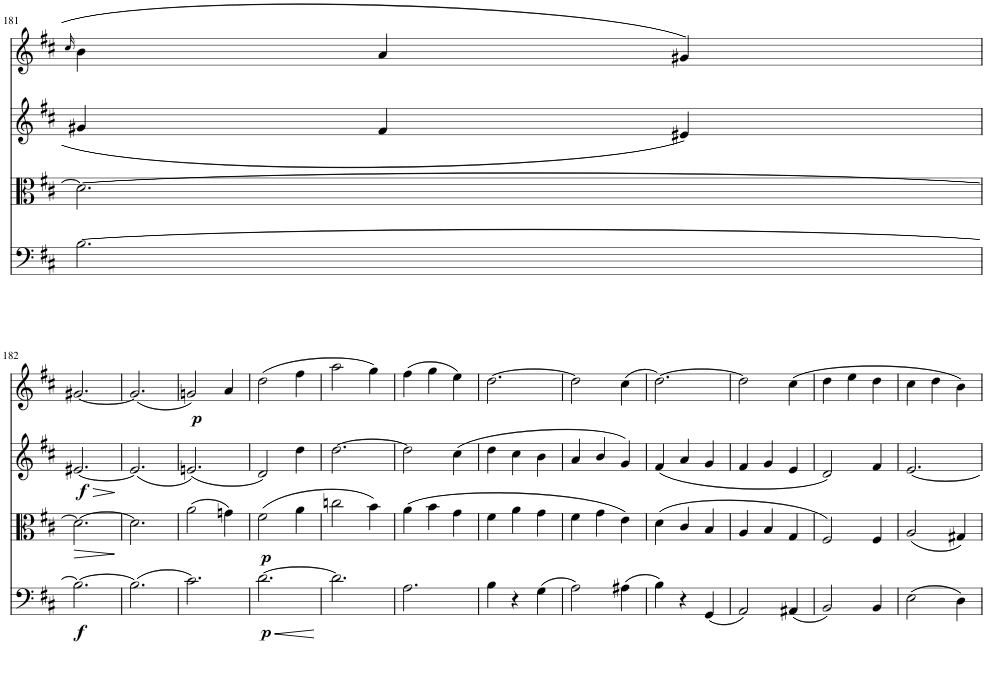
**kern	**dynam	**kern	**dynam	**kern	**dynam	**kern	**dynam
*part4	*part4	*part3	*part3	*part2	*part2	*part1	*part1
*staff4	*staff4	*staff3	*staff3	*staff2	*staff2	*staff1	*staff1
*I"Piano	*	*I"Piano	*	*I"Piano	*	*I"Piano	*
*I'Pno	*	*I'Pno	*	*I'Pno	*	*I'Pno	*
!!LO:PB:g=z
*clefF4	*	*clefC3	*	*clefG2	*	*clefG2	*
*k[f#c#]	*	*k[f#c#]	*	*k[f#c#]	*	*k[f#c#]	*
*M3/4	*	*M3/4	*	*M3/4	*	*M3/4	*
=181	=181	=181	=181	=181	=181	=181	=181
.	.	.	.	.	.	16qcc#/	.
[2.B\	.	2.d\_	.	4g#X/	.	4b\	.
.	.	.	.	4f#/	.	4a/	.
.	.	.	.	4e#X/	.	4g#X/	.
!!LO:LB:g=z
=182	=182	=182	=182	=182	=182	=182	=182
!	!LO:DY:b	!	!LO:HP:b	!	!LO:HP:b	!	!
!	!	!	!	!	!LO:DY:n=1:b	!	!
2.B\_	f	2.d\_	>	[2.e#X/	> f	[2.g#X/	.
.	.	.	]	.	]	.	.
=183	=183	=183	=183	=183	=183	=183	=183
(2.B\]	.	2.d\]	.	(2.e#/]	.	(2.g#/]	.
=184	=184	=184	=184	=184	=184	=184	=184
!	!	!	!	!	!	!	!LO:DY:b
2.c#\)	.	(2a\	.	(2.en/)	.	2gn/)	p
.	.	4gn\)	.	.	.	4a/	.
=185	=185	=185	=185	=185	=185	=185	=185
!	!LO:HP:b	!	!	!	!	!	!
!	!LO:DY:n=1:b	!	!LO:DY:b	!	!	!	!
[2.d\	< p	(2f#\	p	2d/)	.	(2dd\	.
.	.	4a\	.	4dd\	.	4ff#\	.
.	[	.	.	.	.	.	.
=186	=186	=186	=186	=186	=186	=186	=186
2.d\]	.	2ccn\	.	[2.dd\	.	2aa\	.
.	.	4b\)	.	.	.	4gg\)	.
=187	=187	=187	=187	=187	=187	=187	=187
2.A\	.	(4a\	.	2dd\]	.	(4ff#\	.
.	.	4b\	.	.	.	4gg\	.
.	.	4g\	.	(4cc#\	.	4ee\)	.
=188	=188	=188	=188	=188	=188	=188	=188
4B\	.	4f#\	.	4dd\	.	[2.dd\	.
4r	.	4a\	.	4cc#\	.	.	.
(4G\	.	4g\	.	4b\	.	.	.
=189	=189	=189	=189	=189	=189	=189	=189
2A\)	.	4f#\	.	4a/	.	2dd\]	.
.	.	4g\	.	4b/	.	.	.
(4A#X\	.	4e\)	.	4g/)	.	(4cc#\	.
=190	=190	=190	=190	=190	=190	=190	=190
4B\)	.	(4d\	.	(4f#/	.	[2.dd\)	.
4r	.	4c#/	.	4a/	.	.	.
(4GG/	.	4B/	.	4g/	.	.	.
=191	=191	=191	=191	=191	=191	=191	=191
2AA/)	.	4A/	.	4f#/	.	2dd\]	.
.	.	4B/	.	4g/	.	.	.
(4AA#X/	.	4G/	.	4e/	.	(4cc#\	.
=192	=192	=192	=192	=192	=192	=192	=192
2BB/)	.	2F#/)	.	2d/)	.	4dd\	.
.	.	.	.	.	.	4ee\	.
4BB/	.	4F#/	.	4f#/	.	4dd\	.
=193	=193	=193	=193	=193	=193	=193	=193
(2E\	.	(2A/	.	[2.e/	.	4cc#\	.
.	.	.	.	.	.	4dd\	.
4D\)	.	4G#X/)	.	.	.	4b\)	.
=	=	=	=	=	=	=	=
*-	*-	*-	*-	*-	*-	*-	*-
